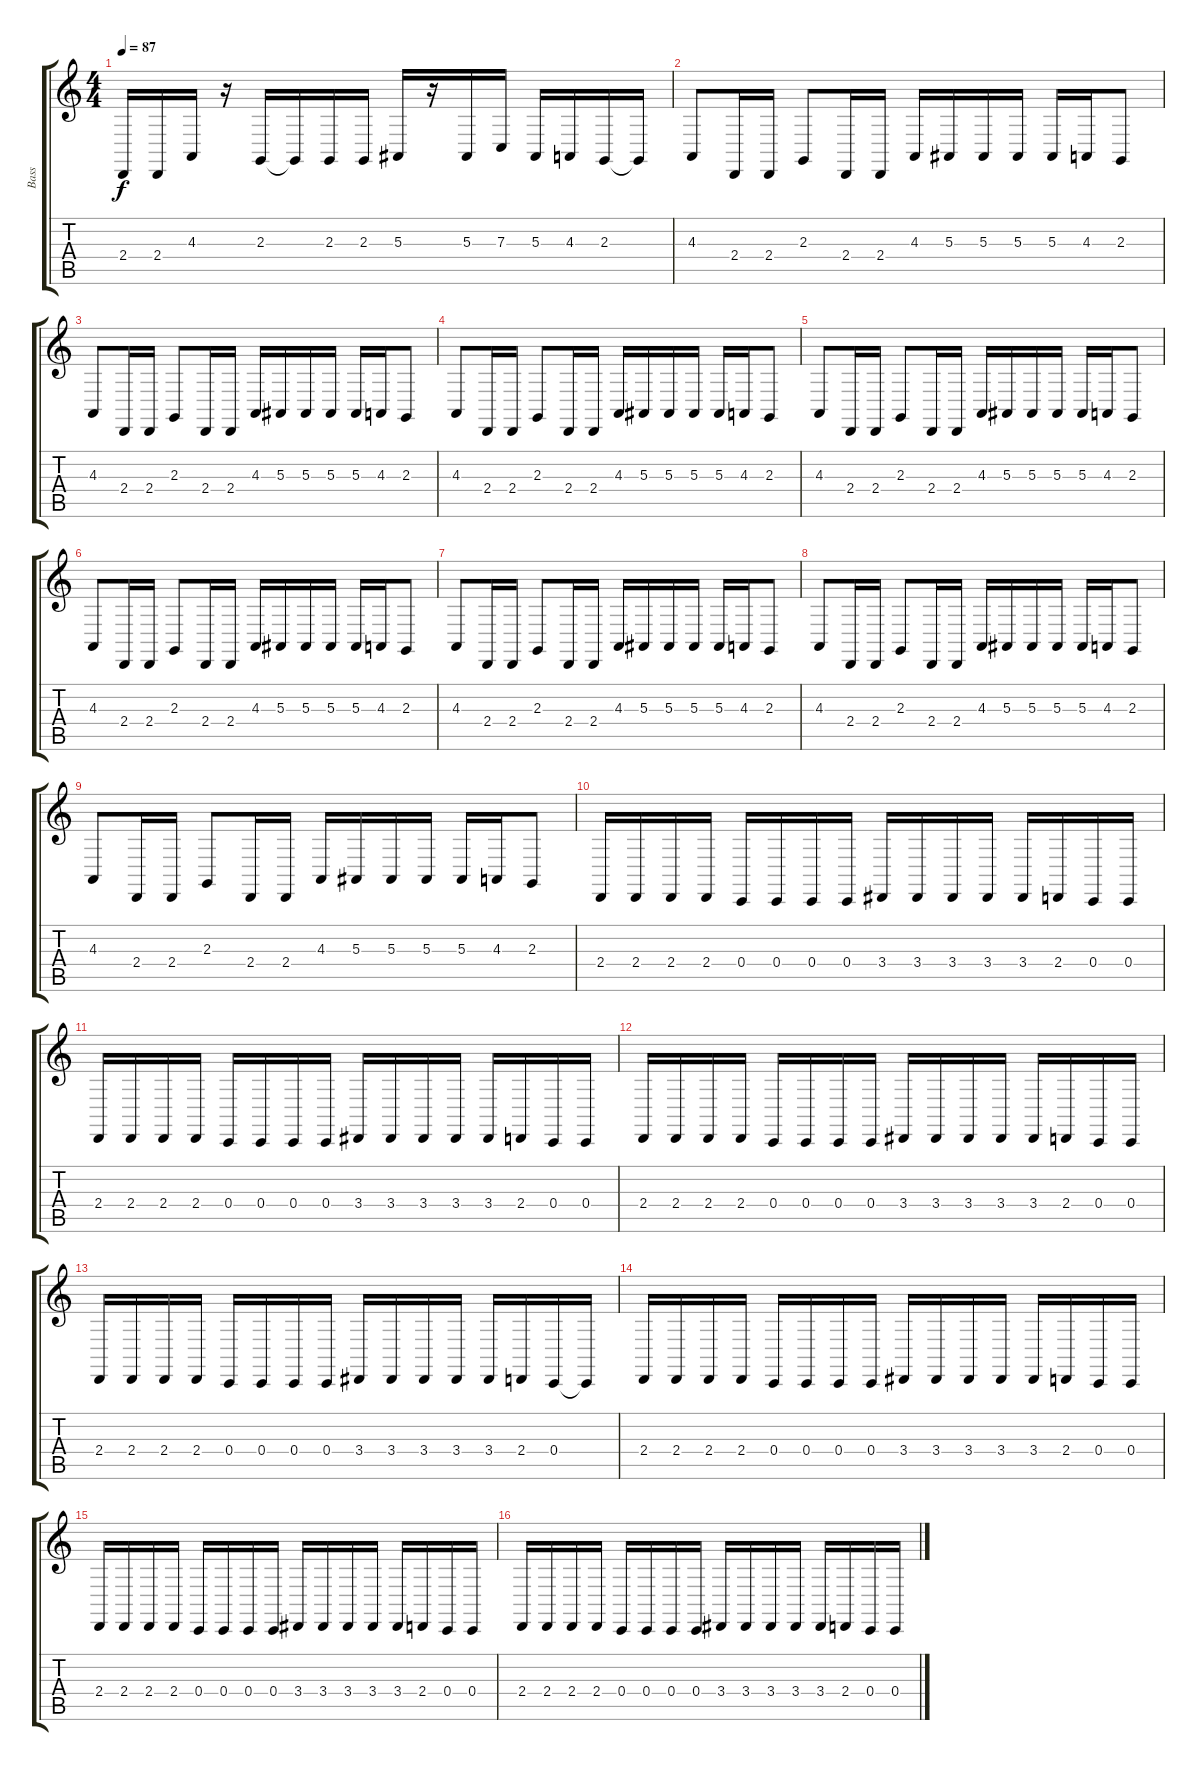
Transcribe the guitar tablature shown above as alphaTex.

\track ("Bass" "Bass") {instrument electricbassfinger}
\staff {score tabs}
\tuning (Eb2 Bb1 F1 C1 B0 E2) {hide}
\ts (4 4)
\tempo 87
\clef g2
\ks c
2.4.16{dy f} 2.4.16 4.3.16 r.16 2.3.16 2.3{t}.16 2.3.16 2.3.16 5.3.16 r.16 5.3.16 7.3.16 5.3.16 4.3.16 2.3.16 2.3{t}.16 |
4.3.8 2.4.16 2.4.16 2.3.8 2.4.16 2.4.16 4.3.16 5.3.16 5.3.16 5.3.16 5.3.16 4.3.16 2.3.8 |
4.3.8 2.4.16 2.4.16 2.3.8 2.4.16 2.4.16 4.3.16 5.3.16 5.3.16 5.3.16 5.3.16 4.3.16 2.3.8 |
4.3.8 2.4.16 2.4.16 2.3.8 2.4.16 2.4.16 4.3.16 5.3.16 5.3.16 5.3.16 5.3.16 4.3.16 2.3.8 |
4.3.8 2.4.16 2.4.16 2.3.8 2.4.16 2.4.16 4.3.16 5.3.16 5.3.16 5.3.16 5.3.16 4.3.16 2.3.8 |
4.3.8 2.4.16 2.4.16 2.3.8 2.4.16 2.4.16 4.3.16 5.3.16 5.3.16 5.3.16 5.3.16 4.3.16 2.3.8 |
4.3.8 2.4.16 2.4.16 2.3.8 2.4.16 2.4.16 4.3.16 5.3.16 5.3.16 5.3.16 5.3.16 4.3.16 2.3.8 |
4.3.8 2.4.16 2.4.16 2.3.8 2.4.16 2.4.16 4.3.16 5.3.16 5.3.16 5.3.16 5.3.16 4.3.16 2.3.8 |
4.3.8 2.4.16 2.4.16 2.3.8 2.4.16 2.4.16 4.3.16 5.3.16 5.3.16 5.3.16 5.3.16 4.3.16 2.3.8 |
2.4.16 2.4.16 2.4.16 2.4.16 0.4.16 0.4.16 0.4.16 0.4.16 3.4.16 3.4.16 3.4.16 3.4.16 3.4.16 2.4.16 0.4.16 0.4.16 |
2.4.16 2.4.16 2.4.16 2.4.16 0.4.16 0.4.16 0.4.16 0.4.16 3.4.16 3.4.16 3.4.16 3.4.16 3.4.16 2.4.16 0.4.16 0.4.16 |
2.4.16 2.4.16 2.4.16 2.4.16 0.4.16 0.4.16 0.4.16 0.4.16 3.4.16 3.4.16 3.4.16 3.4.16 3.4.16 2.4.16 0.4.16 0.4.16 |
2.4.16 2.4.16 2.4.16 2.4.16 0.4.16 0.4.16 0.4.16 0.4.16 3.4.16 3.4.16 3.4.16 3.4.16 3.4.16 2.4.16 0.4.16 0.4{t}.16 |
2.4.16 2.4.16 2.4.16 2.4.16 0.4.16 0.4.16 0.4.16 0.4.16 3.4.16 3.4.16 3.4.16 3.4.16 3.4.16 2.4.16 0.4.16 0.4.16 |
2.4.16 2.4.16 2.4.16 2.4.16 0.4.16 0.4.16 0.4.16 0.4.16 3.4.16 3.4.16 3.4.16 3.4.16 3.4.16 2.4.16 0.4.16 0.4.16 |
2.4.16 2.4.16 2.4.16 2.4.16 0.4.16 0.4.16 0.4.16 0.4.16 3.4.16 3.4.16 3.4.16 3.4.16 3.4.16 2.4.16 0.4.16 0.4.16
